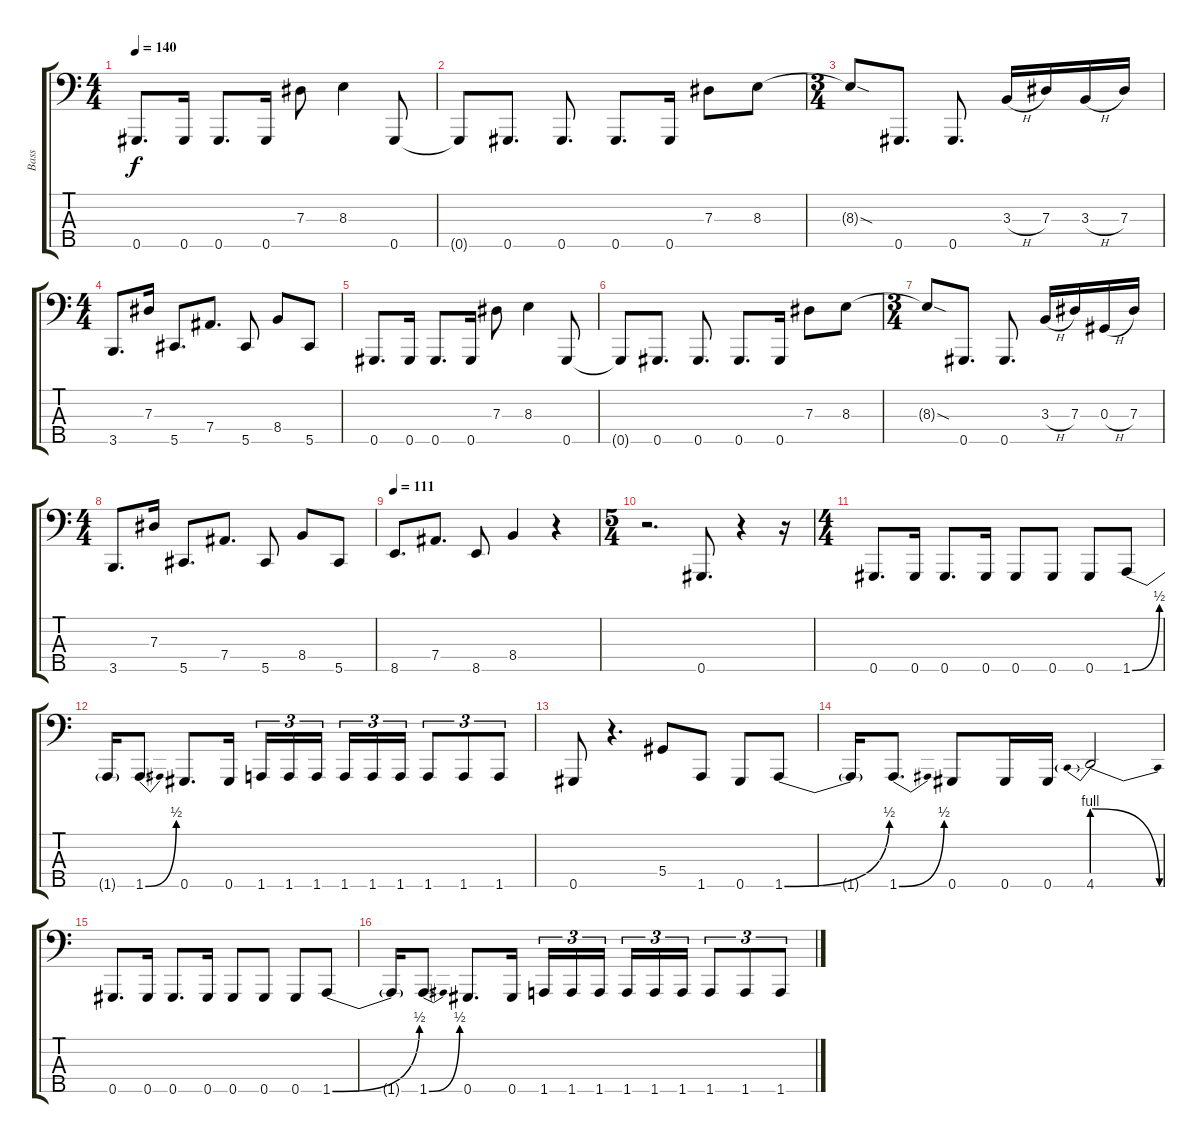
\track ("Bass" "Bass") {instrument electricbasspick}
\staff {score tabs}
\tuning (Gb2 Db2 Ab1 Eb1 Ab0) {hide}
\ts (4 4)
\tempo 140
\clef f4
\ks c
0.5.8{d dy f} 0.5.16 0.5.8{d} 0.5.16 7.3.8 8.3.4 0.5.8 |
0.5{t}.8 0.5.8{d} 0.5.8{d} 0.5.8{d} 0.5.16 7.3.8 8.3.8 |
\ts (3 4)
8.3{sod t}.8 0.5.8{d} 0.5.8{d} 3.3{h}.16 7.3.16 3.3{h}.16 7.3.16 |
\ts (4 4)
3.5.8{d} 7.3.16 5.5.8{d} 7.4.8{d} 5.5.8 8.4.8 5.5.8 |
0.5.8{d} 0.5.16 0.5.8{d} 0.5.16 7.3.8 8.3.4 0.5.8 |
0.5{t}.8 0.5.8{d} 0.5.8{d} 0.5.8{d} 0.5.16 7.3.8 8.3.8 |
\ts (3 4)
8.3{sod t}.8 0.5.8{d} 0.5.8{d} 3.3{h}.16 7.3.16 0.3{h}.16 7.3.16 |
\ts (4 4)
3.5.8{d} 7.3.16 5.5.8{d} 7.4.8{d} 5.5.8 8.4.8 5.5.8 |
\tempo 111
8.5.8{d} 7.4.8{d} 8.5.8 8.4.4 r.4 |
\ts (5 4)
r.2{d} 0.5.8{d} r.4 r.16 |
\ts (4 4)
0.5.8{d} 0.5.16 0.5.8{d} 0.5.16 0.5.8 0.5.8 0.5.8 1.5{be (bend 0 0 60 2)}.8 |
1.5{t}.16 1.5{be (bend 0 0 60 2)}.8{d} 0.5.8{d} 0.5.16 1.5.16{tu (3 2)} 1.5.16{tu (3 2)} 1.5.16{tu (3 2) beam splitsecondary} 1.5.16{tu (3 2)} 1.5.16{tu (3 2)} 1.5.16{tu (3 2)} 1.5.8{tu (3 2)} 1.5.8{tu (3 2)} 1.5.8{tu (3 2)} |
0.5.8 r.4{d} 5.4.8 1.5.8 0.5.8 1.5{be (bend 0 0 60 2)}.8 |
1.5{t}.16 1.5{be (bend 0 0 60 2)}.8{d} 0.5.8 0.5.16 0.5.16 4.5{be (prebendrelease 0 4 60 0)}.2 |
0.5.8{d} 0.5.16 0.5.8{d} 0.5.16 0.5.8 0.5.8 0.5.8 1.5{be (bend 0 0 60 2)}.8 |
1.5{t}.16 1.5{be (bend 0 0 60 2)}.8{d} 0.5.8{d} 0.5.16 1.5.16{tu (3 2)} 1.5.16{tu (3 2)} 1.5.16{tu (3 2) beam splitsecondary} 1.5.16{tu (3 2)} 1.5.16{tu (3 2)} 1.5.16{tu (3 2)} 1.5.8{tu (3 2)} 1.5.8{tu (3 2)} 1.5.8{tu (3 2)}
